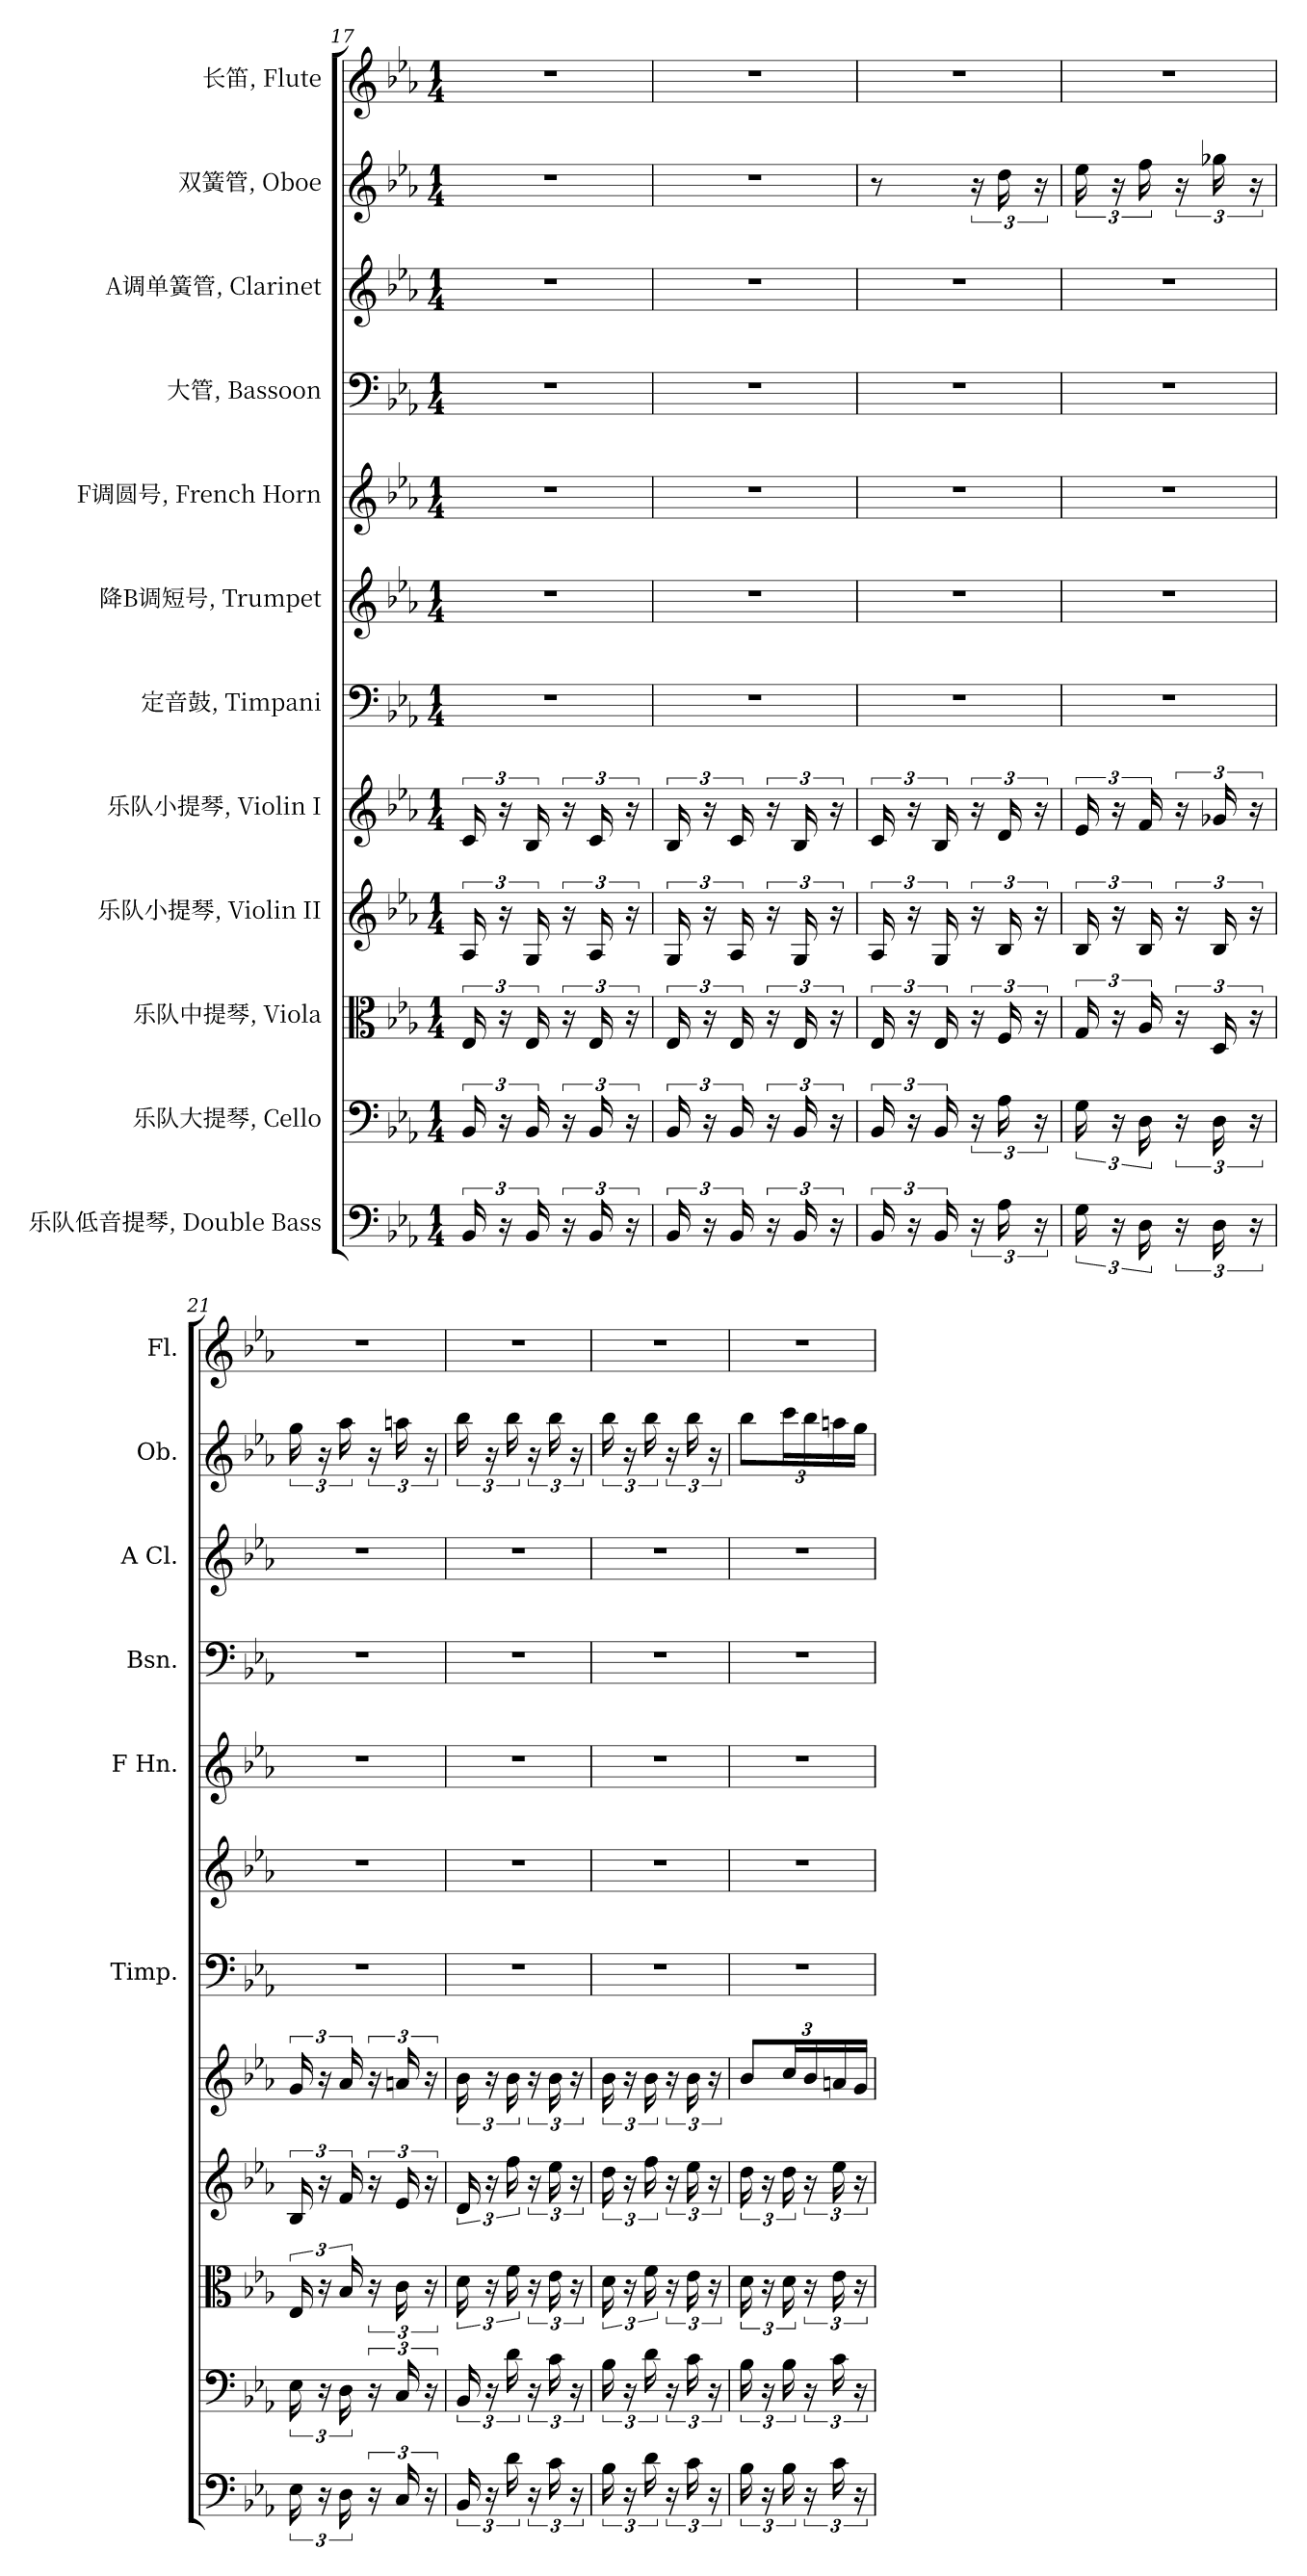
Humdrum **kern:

**kern	**kern	**kern	**kern	**kern	**kern	**kern	**kern	**kern	**kern	**kern	**kern
*part12	*part11	*part10	*part9	*part8	*part7	*part6	*part5	*part4	*part3	*part2	*part1
*staff12	*staff11	*staff10	*staff9	*staff8	*staff7	*staff6	*staff5	*staff4	*staff3	*staff2	*staff1
*I"乐队低音提琴, Double Bass	*I"乐队大提琴, Cello	*I"乐队中提琴, Viola	*I"乐队小提琴, Violin II	*I"乐队小提琴, Violin I	*I"定音鼓, Timpani	*I"降B调短号, Trumpet	*I"F调圆号, French Horn	*I"大管, Bassoon	*I"A调单簧管, Clarinet	*I"双簧管, Oboe	*I"长笛, Flute
*	*	*	*	*	*I'Timp.	*	*I'F Hn.	*I'Bsn.	*I'A Cl.	*I'Ob.	*I'Fl.
!!LO:PB:g=z
*clefF4	*clefF4	*clefC3	*clefG2	*clefG2	*clefF4	*clefG2	*clefG2	*clefF4	*clefG2	*clefG2	*clefG2
*ITrd7c12	*	*	*	*	*	*ITrd1c2	*ITrd4c7	*	*ITrd2c3	*	*
*k[b-e-a-]	*k[b-e-a-]	*k[b-e-a-]	*k[b-e-a-]	*k[b-e-a-]	*k[b-e-a-]	*k[b-e-a-d-g-]	*k[b-e-a-d-]	*k[b-e-a-]	*k[]	*k[b-e-a-]	*k[b-e-a-]
*M1/4	*M1/4	*M1/4	*M1/4	*M1/4	*M1/4	*M1/4	*M1/4	*M1/4	*M1/4	*M1/4	*M1/4
=17	=17	=17	=17	=17	=17	=17	=17	=17	=17	=17	=17
24BBB-/	24BB-/	24E-/	24A-/	24c/	4r	4r	4r	4r	4r	4r	4r
24r	24r	24r	24r	24r	.	.	.	.	.	.	.
24BBB-/	24BB-/	24E-/	24G/	24B-/	.	.	.	.	.	.	.
24r	24r	24r	24r	24r	.	.	.	.	.	.	.
24BBB-/	24BB-/	24E-/	24A-/	24c/	.	.	.	.	.	.	.
24r	24r	24r	24r	24r	.	.	.	.	.	.	.
=18	=18	=18	=18	=18	=18	=18	=18	=18	=18	=18	=18
24BBB-/	24BB-/	24E-/	24G/	24B-/	4r	4r	4r	4r	4r	4r	4r
24r	24r	24r	24r	24r	.	.	.	.	.	.	.
24BBB-/	24BB-/	24E-/	24A-/	24c/	.	.	.	.	.	.	.
24r	24r	24r	24r	24r	.	.	.	.	.	.	.
24BBB-/	24BB-/	24E-/	24G/	24B-/	.	.	.	.	.	.	.
24r	24r	24r	24r	24r	.	.	.	.	.	.	.
=19	=19	=19	=19	=19	=19	=19	=19	=19	=19	=19	=19
24BBB-/	24BB-/	24E-/	24A-/	24c/	4r	4r	4r	4r	4r	8r	4r
24r	24r	24r	24r	24r	.	.	.	.	.	.	.
24BBB-/	24BB-/	24E-/	24G/	24B-/	.	.	.	.	.	.	.
24r	24r	24r	24r	24r	.	.	.	.	.	24r	.
24AA-\	24A-\	24F/	24B-/	24d/	.	.	.	.	.	24dd\	.
24r	24r	24r	24r	24r	.	.	.	.	.	24r	.
=20	=20	=20	=20	=20	=20	=20	=20	=20	=20	=20	=20
24GG\	24G\	24G/	24B-/	24e-/	4r	4r	4r	4r	4r	24ee-\	4r
24r	24r	24r	24r	24r	.	.	.	.	.	24r	.
24DD\	24D\	24A-/	24B-/	24f/	.	.	.	.	.	24ff\	.
24r	24r	24r	24r	24r	.	.	.	.	.	24r	.
24DD\	24D\	24D/	24B-/	24g-X/	.	.	.	.	.	24gg-X\	.
24r	24r	24r	24r	24r	.	.	.	.	.	24r	.
!!LO:PB:g=z
=21	=21	=21	=21	=21	=21	=21	=21	=21	=21	=21	=21
24EE-\	24E-\	24E-/	24B-/	24g/	4r	4r	4r	4r	4r	24gg\	4r
24r	24r	24r	24r	24r	.	.	.	.	.	24r	.
24DD\	24D\	24B-/	24f/	24a-/	.	.	.	.	.	24aa-\	.
24r	24r	24r	24r	24r	.	.	.	.	.	24r	.
24CC/	24C/	24c\	24e-/	24an/	.	.	.	.	.	24aan\	.
24r	24r	24r	24r	24r	.	.	.	.	.	24r	.
=22	=22	=22	=22	=22	=22	=22	=22	=22	=22	=22	=22
24BBB-/	24BB-/	24d\	24d/	24b-\	4r	4r	4r	4r	4r	24bb-\	4r
24r	24r	24r	24r	24r	.	.	.	.	.	24r	.
24D\	24d\	24f\	24ff\	24b-\	.	.	.	.	.	24bb-\	.
24r	24r	24r	24r	24r	.	.	.	.	.	24r	.
24C\	24c\	24e-\	24ee-\	24b-\	.	.	.	.	.	24bb-\	.
24r	24r	24r	24r	24r	.	.	.	.	.	24r	.
=23	=23	=23	=23	=23	=23	=23	=23	=23	=23	=23	=23
24BB-\	24B-\	24d\	24dd\	24b-\	4r	4r	4r	4r	4r	24bb-\	4r
24r	24r	24r	24r	24r	.	.	.	.	.	24r	.
24D\	24d\	24f\	24ff\	24b-\	.	.	.	.	.	24bb-\	.
24r	24r	24r	24r	24r	.	.	.	.	.	24r	.
24C\	24c\	24e-\	24ee-\	24b-\	.	.	.	.	.	24bb-\	.
24r	24r	24r	24r	24r	.	.	.	.	.	24r	.
=24	=24	=24	=24	=24	=24	=24	=24	=24	=24	=24	=24
*	*	*	*	*Xbrackettup	*	*	*	*	*	*Xbrackettup	*
24BB-\	24B-\	24d\	24dd\	12b-/L	4r	4r	4r	4r	4r	12bb-\L	4r
24r	24r	24r	24r	.	.	.	.	.	.	.	.
24BB-\	24B-\	24d\	24dd\	24cc/L	.	.	.	.	.	24ccc\L	.
24r	24r	24r	24r	24b-/	.	.	.	.	.	24bb-\	.
24C\	24c\	24e-\	24ee-\	24an/	.	.	.	.	.	24aan\	.
24r	24r	24r	24r	24g/JJ	.	.	.	.	.	24gg\JJ	.
=	=	=	=	=	=	=	=	=	=	=	=
*-	*-	*-	*-	*-	*-	*-	*-	*-	*-	*-	*-
